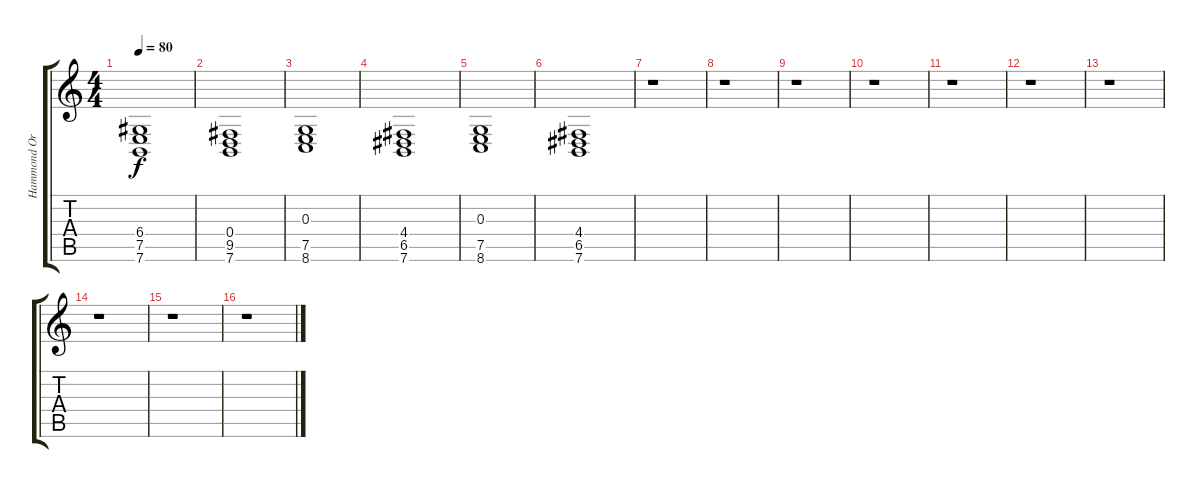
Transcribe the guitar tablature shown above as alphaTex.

\track ("Hammond Organ" "Hammond Or") {instrument drawbarorgan}
\staff {score tabs}
\tuning (E4 B3 G3 D3 A2 E2) {hide}
\ts (4 4)
\tempo 80
\clef g2
\ks c
(6.4 7.5 7.6).1{dy f} |
(0.4 9.5 7.6).1 |
(0.3 7.5 8.6).1 |
(4.4 6.5 7.6).1 |
(0.3 7.5 8.6).1 |
(4.4 6.5 7.6).1 |
r.1 |
r.1 |
r.1 |
r.1 |
r.1 |
r.1 |
r.1 |
r.1 |
r.1 |
r.1
